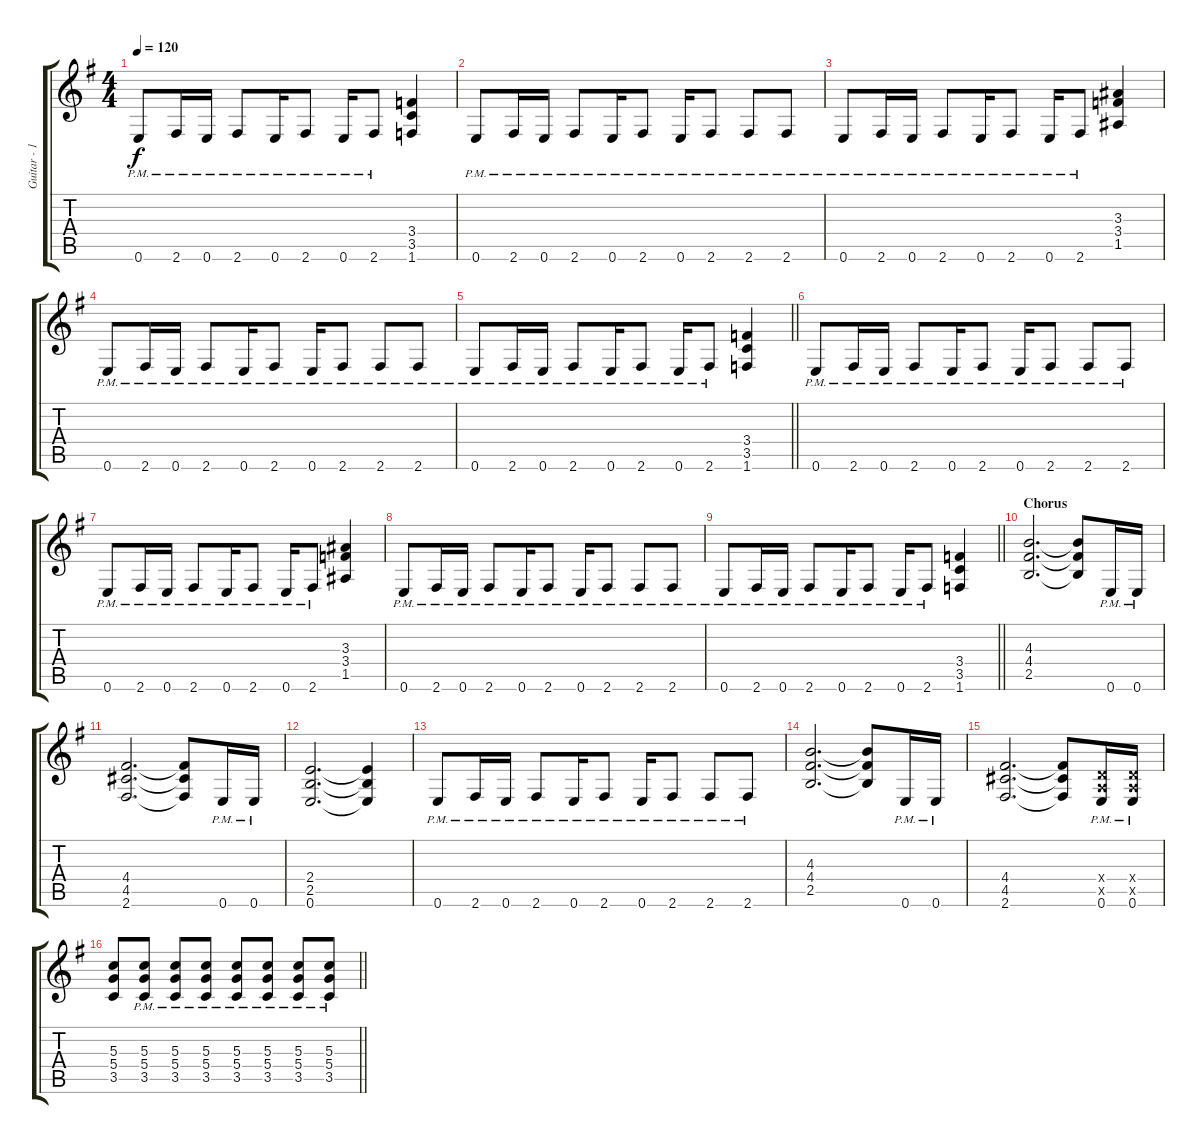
\track ("Guitar - 1" "Guitar - 1") {instrument overdrivenguitar}
\staff {score tabs}
\tuning (E4 B3 G3 D3 A2 E2) {hide}
\ts (4 4)
\tempo 120
\clef g2
\ks g
0.6{pm}.8{dy f} 2.6{pm}.16 0.6{pm}.16 2.6{pm}.8 0.6{pm}.16 2.6{pm}.8 0.6{pm}.16 2.6{pm}.8 (3.4 3.5 1.6).4 |
0.6{pm}.8 2.6{pm}.16 0.6{pm}.16 2.6{pm}.8 0.6{pm}.16 2.6{pm}.8 0.6{pm}.16 2.6{pm}.8 2.6{pm}.8 2.6{pm}.8 |
0.6{pm}.8 2.6{pm}.16 0.6{pm}.16 2.6{pm}.8 0.6{pm}.16 2.6{pm}.8 0.6{pm}.16 2.6{pm}.8 (3.3 3.4 1.5).4 |
0.6{pm}.8 2.6{pm}.16 0.6{pm}.16 2.6{pm}.8 0.6{pm}.16 2.6{pm}.8 0.6{pm}.16 2.6{pm}.8 2.6{pm}.8 2.6{pm}.8 |
\barLineRight lightlight
0.6{pm}.8 2.6{pm}.16 0.6{pm}.16 2.6{pm}.8 0.6{pm}.16 2.6{pm}.8 0.6{pm}.16 2.6{pm}.8 (3.4 3.5 1.6).4 |
0.6{pm}.8 2.6{pm}.16 0.6{pm}.16 2.6{pm}.8 0.6{pm}.16 2.6{pm}.8 0.6{pm}.16 2.6{pm}.8 2.6{pm}.8 2.6{pm}.8 |
0.6{pm}.8 2.6{pm}.16 0.6{pm}.16 2.6{pm}.8 0.6{pm}.16 2.6{pm}.8 0.6{pm}.16 2.6{pm}.8 (3.3 3.4 1.5).4 |
0.6{pm}.8 2.6{pm}.16 0.6{pm}.16 2.6{pm}.8 0.6{pm}.16 2.6{pm}.8 0.6{pm}.16 2.6{pm}.8 2.6{pm}.8 2.6{pm}.8 |
\barLineRight lightlight
0.6{pm}.8 2.6{pm}.16 0.6{pm}.16 2.6{pm}.8 0.6{pm}.16 2.6{pm}.8 0.6{pm}.16 2.6{pm}.8 (3.4 3.5 1.6).4 |
\section ("" "Chorus")
(4.3 4.4 2.5).2{d} (4.3{t} 4.4{t} 2.5{t}).8 0.6{pm}.16 0.6{pm}.16 |
(4.4 4.5 2.6).2{d} (4.4{t} 4.5{t} 2.6{t}).8 0.6{pm}.16 0.6{pm}.16 |
(2.4 2.5 0.6).2{d} (2.4{t} 2.5{t} 0.6{t}).4 |
0.6{pm}.8 2.6{pm}.16 0.6{pm}.16 2.6{pm}.8 0.6{pm}.16 2.6{pm}.8 0.6{pm}.16 2.6{pm}.8 2.6{pm}.8 2.6{pm}.8 |
(4.3 4.4 2.5).2{d} (4.3{t} 4.4{t} 2.5{t}).8 0.6{pm}.16 0.6{pm}.16 |
(4.4 4.5 2.6).2{d} (4.4{t} 4.5{t} 2.6{t}).8 (0.4{x} 0.5{x} 0.6{pm}).16 (0.4{x} 0.5{x} 0.6{pm}).16 |
\barLineRight lightlight
(5.3 5.4 3.5).8 (5.3{pm} 5.4{pm} 3.5{pm}).8 (5.3{pm} 5.4{pm} 3.5{pm}).8 (5.3{pm} 5.4{pm} 3.5{pm}).8 (5.3{pm} 5.4{pm} 3.5{pm}).8 (5.3{pm} 5.4{pm} 3.5{pm}).8 (5.3{pm} 5.4{pm} 3.5{pm}).8 (5.3{pm} 5.4{pm} 3.5{pm}).8
